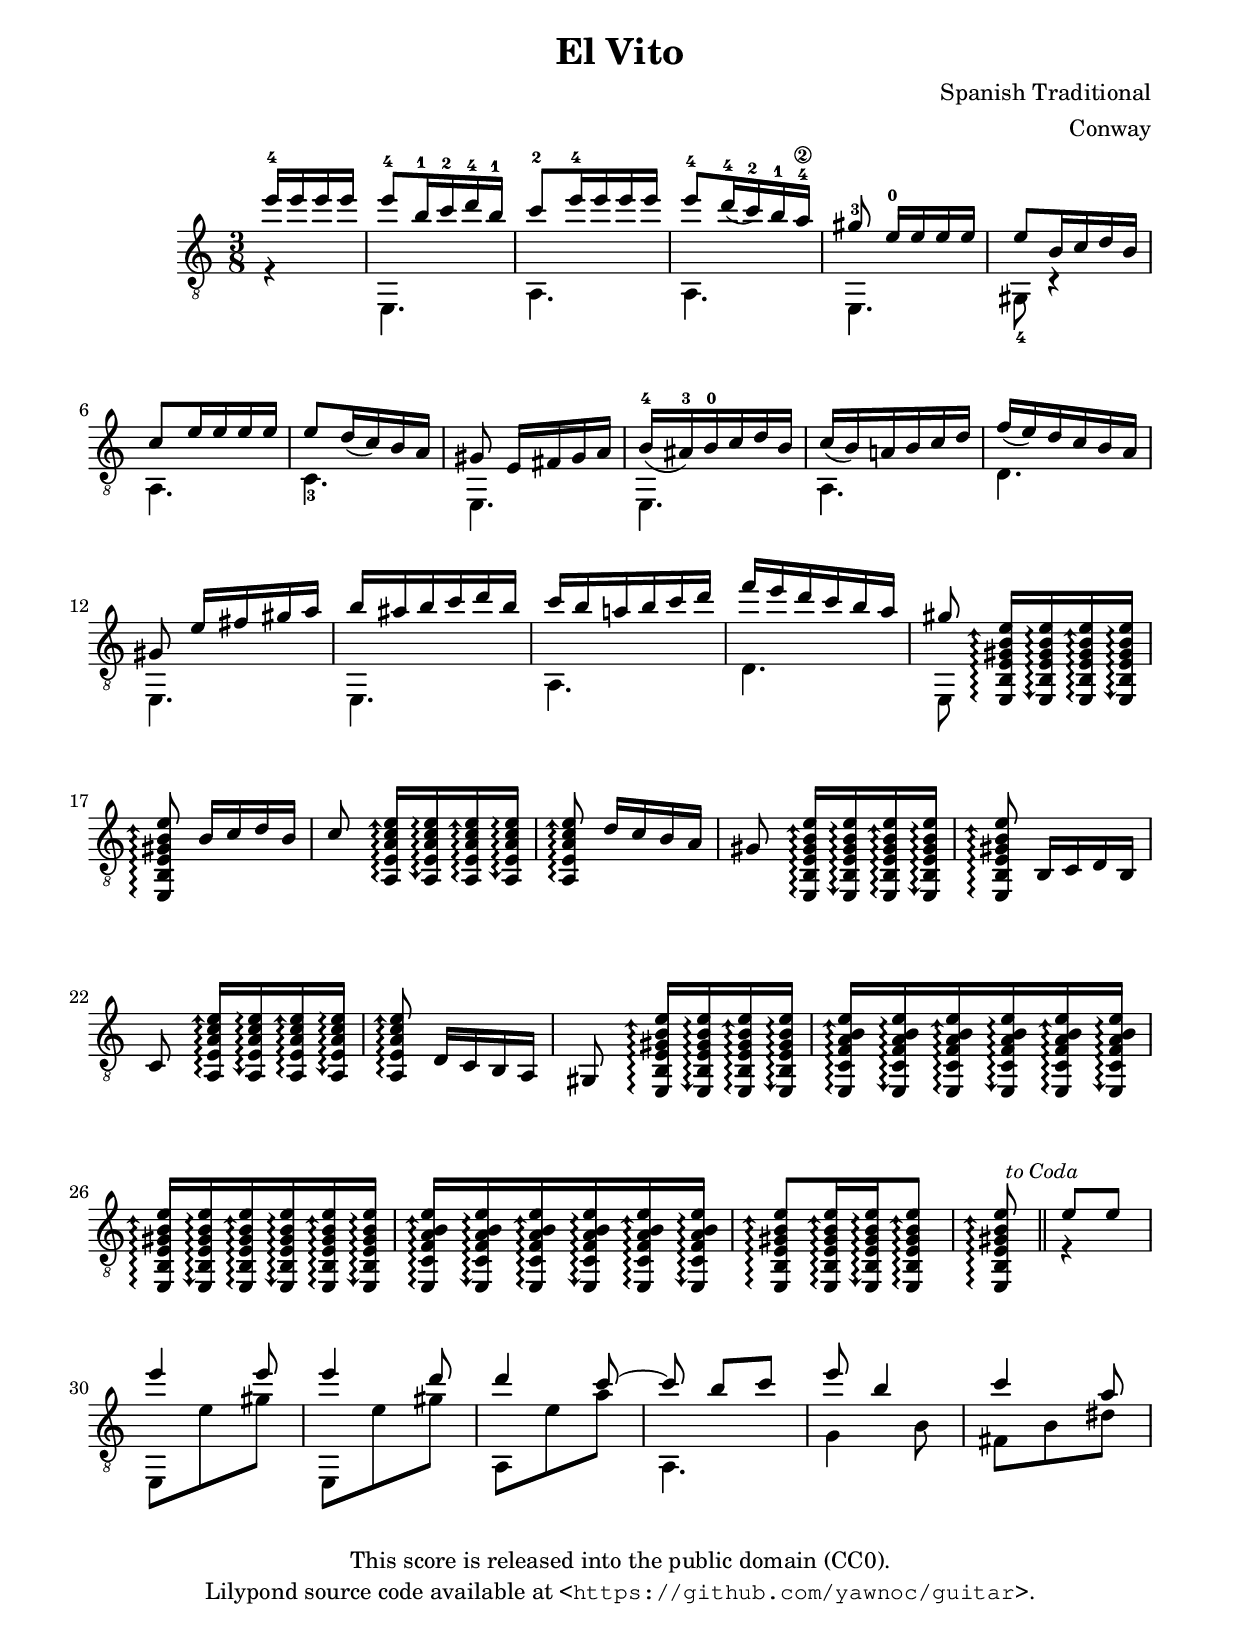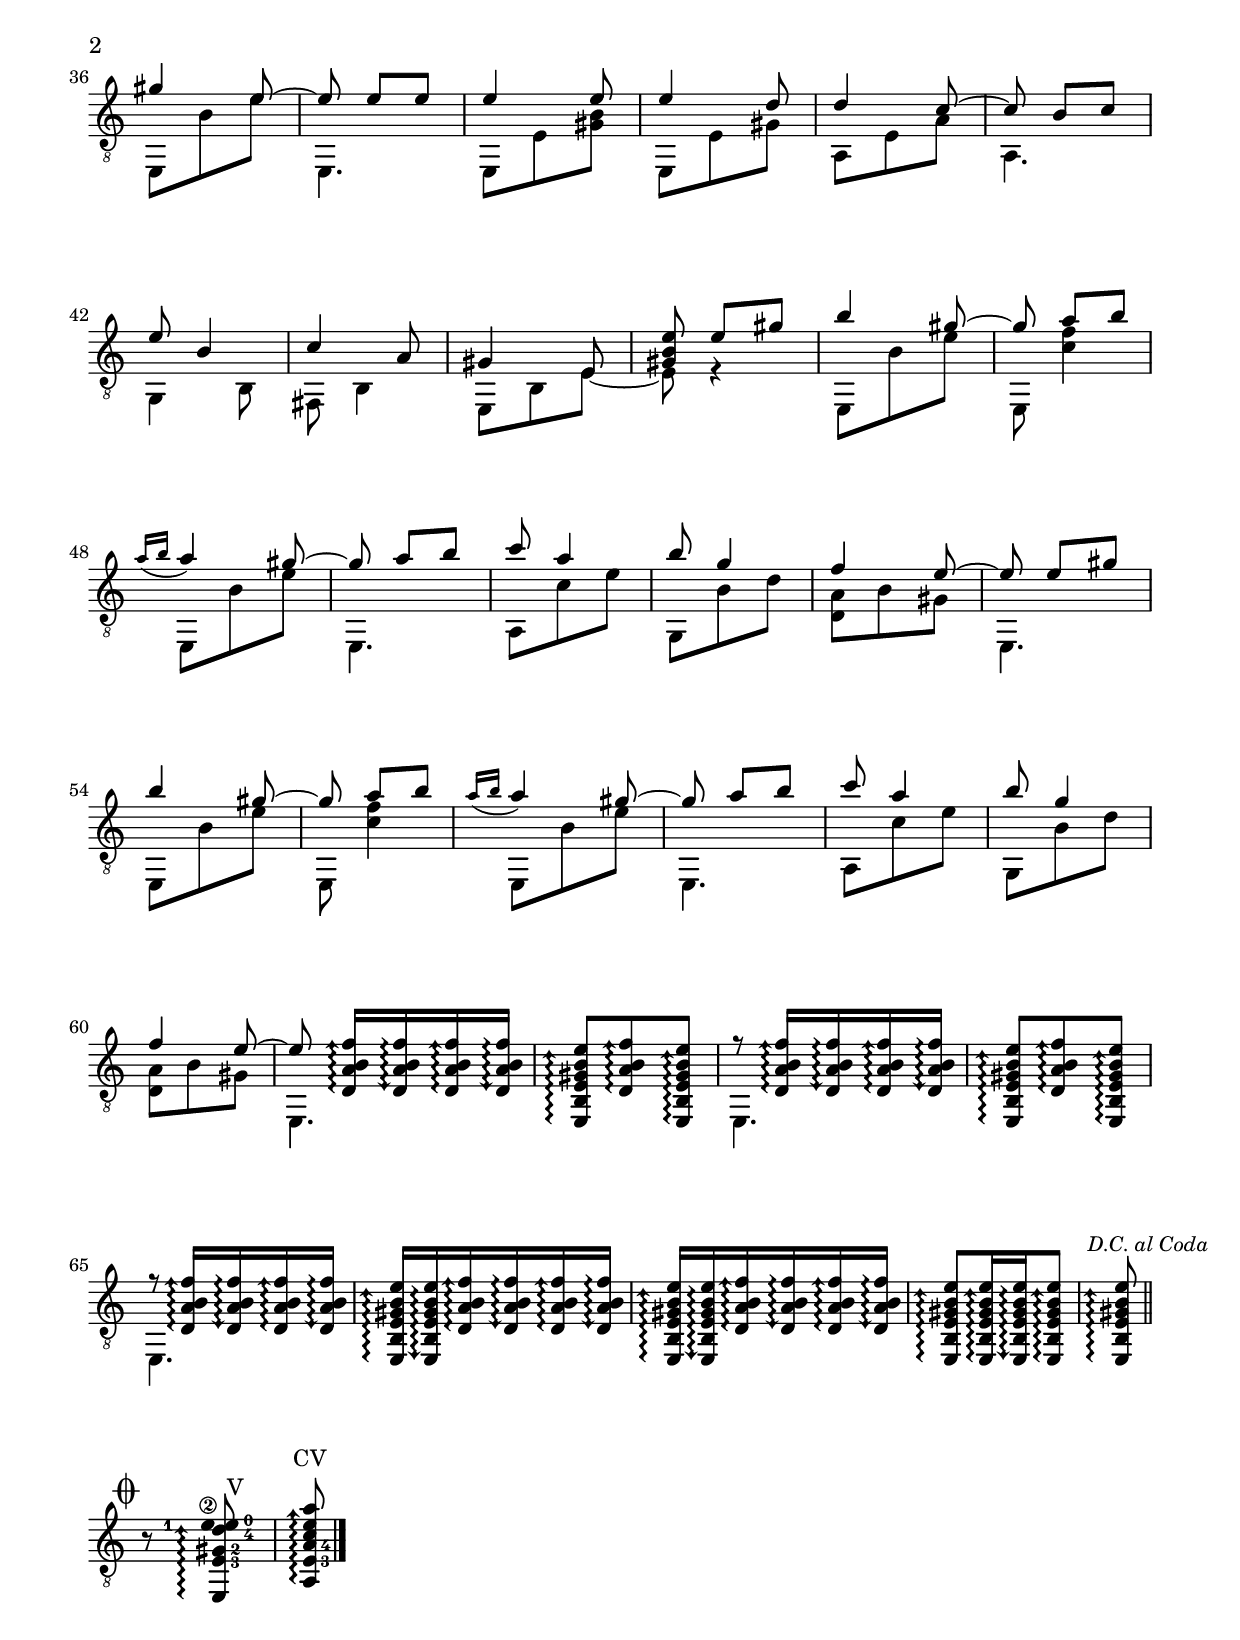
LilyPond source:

\version "2.18.2"


%%%%%%%%%%%%%%%%%%%%%%%%%%%%%%%%%%%%%%%%%%%%%%%%%%%%%%%%%%%%%%%%
% General
%%%%%%%%%%%%%%%%%%%%%%%%%%%%%%%%%%%%%%%%%%%%%%%%%%%%%%%%%%%%%%%%

\paper {
  top-margin = 1.5\cm
  left-margin = 1.5\cm
  right-margin = 1.5\cm
  bottom-margin = 1.5\cm
  ragged-last-bottom = ##f
  footnote-separator-markup = \markup { \vspace #1.5 }
}

globalSettings = {
  \accidentalStyle modern
  \compressFullBarRests
  \mergeDifferentlyHeadedOn
  \mergeDifferentlyDottedOn
  \numericTimeSignature
  \pointAndClickOff
  \override TextScript.extra-offset = #'(0 . 0.7)
  \override Score.FootnoteItem.annotation-line = ##f
}

origin-url = "https://github.com/yawnoc/guitar"

\header {
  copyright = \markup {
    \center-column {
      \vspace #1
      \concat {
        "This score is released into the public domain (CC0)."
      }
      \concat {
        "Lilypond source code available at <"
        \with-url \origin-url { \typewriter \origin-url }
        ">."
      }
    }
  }
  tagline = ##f
}

triplet = #(define-music-function
  (parser location music) (ly:music?)
  #{
    \tuplet 3/2 { $music }
  #}
)

tripletDuple = #(define-music-function
  (parser location music) (ly:music?)
  #{
    \tuplet 6/4 { $music }
  #}
)

overrideBeamedStemLengths = #(define-scheme-function
  (parser location lengths) (list?)
  #{
    \override Stem.details.beamed-lengths = $lengths
  #}
)
revertBeamedStemLengths = { \revert Stem.details.beamed-lengths }

overrideBeamVerticalPositions = #(define-scheme-function
  (parser location positions) (pair?)
  #{
    \override Beam.positions = $positions
  #}
)

%%%%%%%%%%%%%%%%%%%%%%%%%%%%%%%%%%%%%%%%%%%%%%%%%%%%%%%%%%%%%%%%
% Semantic bar lines
%%%%%%%%%%%%%%%%%%%%%%%%%%%%%%%%%%%%%%%%%%%%%%%%%%%%%%%%%%%%%%%%

barLineGoto = { \bar "||" }
barLineKeyChange = { \bar "||" }
barLineEnd = { \bar "|." }

%%%%%%%%%%%%%%%%%%%%%%%%%%%%%%%%%%%%%%%%%%%%%%%%%%%%%%%%%%%%%%%%
% Guitar notation
%%%%%%%%%%%%%%%%%%%%%%%%%%%%%%%%%%%%%%%%%%%%%%%%%%%%%%%%%%%%%%%%

stringNumbersAbove = { \set stringNumberOrientations = #'(up) }
stringNumbersBelow = { \set stringNumberOrientations = #'(down) }

fingeringAbove = { \set fingeringOrientations = #'(up) }
fingeringBelow = { \set fingeringOrientations = #'(down) }
fingeringAleft = { \set fingeringOrientations = #'(left) }
fingeringAright = { \set fingeringOrientations = #'(right) }

startGraceMusic = {
  <>(
  \override Fingering.font-size = -6
}
stopGraceMusic = {
  \revert Fingering.font-size
  <>)
}

overrideHorizontalShift = #(define-scheme-function
  (parser location distance) (number?)
  #{
    \override NoteColumn.force-hshift = $distance
  #}
)
revertHorizontalShift = { \revert NoteColumn.force-hshift }

barreSpan = #(define-music-function
  (parser location label offsetPair music)
  (string? (pair? (cons 0 0)) ly:music?)
  (let
    (
      (elements (extract-named-music music '(NoteEvent EventChord)))
    )
    (if
      (pair? elements)
      (let
        (
          (first-element (first elements))
          (last-element (last elements))
        )
        (set!
          (ly:music-property first-element 'articulations)
          (cons
            (make-music 'TextSpanEvent 'span-direction -1)
            (ly:music-property first-element 'articulations)
          )
        )
        (set!
          (ly:music-property last-element 'articulations)
          (cons
            (make-music 'TextSpanEvent 'span-direction 1)
            (ly:music-property last-element 'articulations)
          )
        )
      )
    )
  )
  #{
    \once \override TextSpanner.font-shape = #'upright
    \once \override TextSpanner.style = #'line
    \once \override TextSpanner.extra-offset = #offsetPair
    \once \override TextSpanner.bound-details = #`(
      (left
        (text . ,#{ \markup { \raise #-0.7 { #label \hspace #0.7 }} #})
        (Y . 0)
        (padding . -0.8)
        (attach-dir . -2)
      )
      (right
        (text . ,#{ \markup { \draw-line #'(0 . -1.3) } #}) ;; draw hook
        (Y . 0)
        (padding . -0.5)
        (attach-dir . 2)
      )
    )
    \once \override TextSpanner #'after-line-breaking = #(lambda (grob)
      (let*
        (
          (originalGrob (ly:grob-original grob))
          (splitGrobs (ly:spanner-broken-into originalGrob))
        )
        (if
          (and
            (>= (length splitGrobs) 2)
            (not (eq? (car (last-pair splitGrobs)) grob))
          )
          (begin
            (ly:grob-set-nested-property! grob
              '(bound-details right text)
              #{ \markup { \draw-line #'(0 . 0) } #} ;; suppress draw hook
            )
            (ly:grob-set-property! grob
              'extra-offset
              (cons
                (car offsetPair)
                (+ (cdr offsetPair) 0.7) ;; correction for suppressed hook
              )
            )
            (ly:grob-set-nested-property! grob
              '(bound-details right padding)
              #'-3 ;; increase spanner length
            )
          )
        )
      )
    )
    $music
  #}
)

barre = #(define-scheme-function
  (parser location label) (string?)
  #{
    \markup {
      \center-align {
        \hspace #0.7
        $label
      }
    }
  #}
)

nudgeNextBarre = #(define-scheme-function
  (parser location distance) (number?)
  #{
    \once \override TextScript.X-offset = $distance
  #}
)

position = #(define-scheme-function
  (parser location label) (string?)
  #{
    \markup {
      \center-align {
        \hspace #0.5
        $label
      }
    }
  #}
)

#(define-markup-command
  (markupString layout properties stringNumber) (markup?)
  (interpret-markup layout properties
    #{
      \markup \circle { \bold #stringNumber }
    #}
  )
)

#(define-markup-command
  (resonatesOn layout properties note stringNumber) (markup? markup?)
  (interpret-markup layout properties
    #{
      \markup { #note "resonates on" \markupString #stringNumber }
    #}
  )
)

%%%%%%%%%%%%%%%%%%%%%%%%%%%%%%%%%%%%%%%%%%%%%%%%%%%%%%%%%%%%%%%%
% Goto statements
%%%%%%%%%%%%%%%%%%%%%%%%%%%%%%%%%%%%%%%%%%%%%%%%%%%%%%%%%%%%%%%%

overrideGotoVisibility = {
  \once \override Score.RehearsalMark #'break-visibility = #'#(#t #t #f)
}

makeGotoMark = #(define-scheme-function
  (parser location label) (string?)
  #{
    \mark \markup { \small \italic $label }
  #}
)

simultaneousMarkSeparator = {
  \cadenzaOn
    s1073741824 % stupid, but works
  \cadenzaOff
}

coda = {
  \overrideGotoVisibility
  \mark \markup { \musicglyph #"scripts.coda" }
}

fine = {
  \overrideGotoVisibility
  \makeGotoMark Fine
}

dcAlCoda = {
  \overrideGotoVisibility
  \makeGotoMark "D.C. al Coda"
}

dcAlFine = {
  \overrideGotoVisibility
  \makeGotoMark "D.C. al Fine"
}

toCoda = {
  \overrideGotoVisibility
  \makeGotoMark "to Coda"
}



\header {
  title = "El Vito"
  composer = "Spanish Traditional"
  arranger = "Conway"
}


\paper {
  systems-per-page = 7
  ragged-last = ##t
}


initialSignatures = {
  \clef "treble_8"
  \key a \minor
  \time 3/8
}


highVoiceMusic = {
  
  \globalSettings
  
  % Main theme high
  \partial 4
  \relative c'' {
    \fingeringAbove
    <e-4>16 e e e |
    <e-4>8 <b-1>16 <c-2> <d-4> <b-1> |
    <c-2>8 <e-4>16 e e e |
    <e-4>8 <d-4>16_( <c-2>) <b-1> <a-4 \2> |
    <gis-3>8
  }
  
  % Main theme low
  \barNumberCheck #4
  \relative c' {
    <e-0>16[ e e e] |
    e8 b16 c d b |
    c8 e16 e e e |
    e8 d16_( c) b a |
    gis8
  }
  
  % Scale run low
  \barNumberCheck #8
  \relative c {
    e16[ fis gis a] |
    <b-4>_( <ais-3>) <b-0> c d b |
    c_( b) a b c d |
    f_( e) d c b a |
    gis8
  }
  
  % Scale run high
  \barNumberCheck #12
  \relative c' {
    e16[ fis gis a] |
    b ais b c d b |
    c b a b c d |
    f e d c b a |
    gis8
  }
  
  % Strummed main theme high
  \barNumberCheck #16
  \relative c' {
    \arpeggioArrowUp
    <e b gis e b e,>16[ \arpeggio
      \arpeggioArrowDown
      <e b gis e b e,> \arpeggio
      \arpeggioArrowUp
      <e b gis e b e,> \arpeggio
      \arpeggioArrowDown
      <e b gis e b e,>] \arpeggio|
      \arpeggioArrowUp
    <e b gis e b e,>8 \arpeggio b16[ c d b] |
    c8
      \arpeggioArrowUp
      <e c a e a,>16[ \arpeggio
      \arpeggioArrowDown
      <e c a e a,> \arpeggio
      \arpeggioArrowUp
      <e c a e a,> \arpeggio
      \arpeggioArrowDown
      <e c a e a,>] \arpeggio
    \arpeggioArrowUp
    <e c a e a,>8 \arpeggio d16[ c b a] |
    gis8
  }
  
  % Strummed main theme low
  \barNumberCheck #20
  \relative c' {
    \arpeggioArrowUp
    <e b gis e b e,>16[ \arpeggio
      \arpeggioArrowDown
      <e b gis e b e,> \arpeggio
      \arpeggioArrowUp
      <e b gis e b e,> \arpeggio
      \arpeggioArrowDown
      <e b gis e b e,>] \arpeggio |
    \arpeggioArrowUp
    <e b gis e b e,>8 \arpeggio b,16[ c d b] |
    c8
      \arpeggioArrowUp
      <e' c a e a,>16[ \arpeggio
      \arpeggioArrowDown
      <e c a e a,> \arpeggio
      \arpeggioArrowUp
      <e c a e a,> \arpeggio
      \arpeggioArrowDown
      <e c a e a,>] \arpeggio
    \arpeggioArrowUp
    <e c a e a,>8 \arpeggio d,16[ c b a] |
    gis8
  }
  
  % Strummed interlude
  \barNumberCheck #24
  \relative c' {
    \arpeggioArrowUp
    <e b gis e b e,>16[ \arpeggio
      \arpeggioArrowDown
      <e b gis e b e,> \arpeggio
      \arpeggioArrowUp
      <e b gis e b e,> \arpeggio
      \arpeggioArrowDown
      <e b gis e b e,>] \arpeggio |
    \arpeggioArrowUp
    <e b a f c e,> \arpeggio
      \arpeggioArrowDown
      <e b a f c e,> \arpeggio
      \arpeggioArrowUp
      <e b a f c e,> \arpeggio
      \arpeggioArrowDown
      <e b a f c e,> \arpeggio
      \arpeggioArrowUp
      <e b a f c e,> \arpeggio
      \arpeggioArrowDown
      <e b a f c e,> \arpeggio |
    \arpeggioArrowUp
    <e b gis e b e,> \arpeggio
      \arpeggioArrowDown
      <e b gis e b e,> \arpeggio
      \arpeggioArrowUp
      <e b gis e b e,> \arpeggio
      \arpeggioArrowDown
      <e b gis e b e,> \arpeggio
      \arpeggioArrowUp
      <e b gis e b e,> \arpeggio
      \arpeggioArrowDown
      <e b gis e b e,> \arpeggio |
    \arpeggioArrowUp
    <e b a f c e,> \arpeggio
      \arpeggioArrowDown
      <e b a f c e,> \arpeggio
      \arpeggioArrowUp
      <e b a f c e,> \arpeggio
      \arpeggioArrowDown
      <e b a f c e,> \arpeggio
      \arpeggioArrowUp
      <e b a f c e,> \arpeggio
      \arpeggioArrowDown
      <e b a f c e,> \arpeggio |
    \arpeggioArrowUp
    <e b gis e b e,>8 \arpeggio
      <e b gis e b e,>16 \arpeggio
      \arpeggioArrowDown
      <e b gis e b e,> \arpeggio
      \arpeggioArrowUp
      <e b gis e b e,>8 \arpeggio |
    <e b gis e b e,>8 \arpeggio
      \bar "||" \toCoda
  }
  
  % Lyrical theme high
  \barNumberCheck #29
  \relative c' {
    e8 e |
    e'4 e8 |
    e4 d8 |
    d4 c8~ |
    c b[ c] |
    e b4 |
    c4 a8 |
    gis4 e8~ |
    e
  }
  
  % Lyrical theme low
  \barNumberCheck #37
  \relative c' {
    e8[ e] |
    e4 e8 |
    e4 d8 |
    d4 c8~ |
    c b[ c] |
    e b4 |
    c4 a8 |
    gis4 e8 |
    <gis b e>
  }
  
  % Bull-fighting theme
  \barNumberCheck 45
  \relative c' {
    e8[ gis] |
    b4 gis8~ |
    gis8 a[ b] |
    \grace { a16_( b } a4) gis8~ |
    gis8 a[ b] |
    c8 a4 |
    b8 g4 |
    f4 e8~ |
    e8
  }
  
  % Bull-fighting theme again
  \barNumberCheck 53
  \relative c' {
    e8[ gis] |
    b4 gis8~ |
    gis8 a[ b] |
    \grace { a16_( b } a4) gis8~ |
    gis8 a[ b] |
    c8 a4 |
    b8 g4 |
    f4 e8~ |
    e8
  }
  
  % Returning strummed interlude
  \barNumberCheck 61
  \relative c' {
    \arpeggioArrowUp
    <f b, a d,>16[ \arpeggio
      \arpeggioArrowDown
      <f b, a d,> \arpeggio
      \arpeggioArrowUp
      <f b, a d,> \arpeggio
      \arpeggioArrowDown
      <f b, a d,>] \arpeggio |
    \arpeggioArrowUp
    <e b gis e b e,>8 \arpeggio
      <f b, a d,> \arpeggio
      <e b gis e b e,> \arpeggio |
    r8
    \arpeggioArrowUp
      <f b, a d,>16 \arpeggio
      \arpeggioArrowDown
      <f b, a d,> \arpeggio
      \arpeggioArrowUp
      <f b, a d,> \arpeggio
      \arpeggioArrowDown
      <f b, a d,> \arpeggio |
    \arpeggioArrowUp
    <e b gis e b e,>8 \arpeggio
      <f b, a d,> \arpeggio
      <e b gis e b e,> \arpeggio |
    r8
    \arpeggioArrowUp
      <f b, a d,>16 \arpeggio
      \arpeggioArrowDown
      <f b, a d,> \arpeggio
      \arpeggioArrowUp
      <f b, a d,> \arpeggio
      \arpeggioArrowDown
      <f b, a d,> \arpeggio |
    \arpeggioArrowUp
    <e b gis e b e,>16 \arpeggio
      \arpeggioArrowDown
      <e b gis e b e,> \arpeggio
      \arpeggioArrowUp
      <f b, a d,> \arpeggio
      \arpeggioArrowDown
      <f b, a d,> \arpeggio
      \arpeggioArrowUp
      <f b, a d,> \arpeggio
      \arpeggioArrowDown
      <f b, a d,> \arpeggio |
    \arpeggioArrowUp
    <e b gis e b e,>16 \arpeggio
      \arpeggioArrowDown
      <e b gis e b e,> \arpeggio
      \arpeggioArrowUp
      <f b, a d,> \arpeggio
      \arpeggioArrowDown
      <f b, a d,> \arpeggio
      \arpeggioArrowUp
      <f b, a d,> \arpeggio
      \arpeggioArrowDown
      <f b, a d,> \arpeggio |
    \arpeggioArrowUp
    <e b gis e b e,>8 \arpeggio
      <e b gis e b e,>16 \arpeggio
      \arpeggioArrowDown
      <e b gis e b e,> \arpeggio
      \arpeggioArrowUp
      <e b gis e b e,>8 \arpeggio |
    <e b gis e b e,>8 \arpeggio
      \bar "||" \dcAlCoda
  }
  
  % Finishing chords
  \break
  \simultaneousMarkSeparator
  \coda
  \barNumberCheck 69
  \relative c' {
    \arpeggioArrowUp
    \textLengthOn
    b8\rest
      ^\markup \center-align { "     " }
    <<
      \fingeringAright
      \once \override Staff.AccidentalPlacement.right-padding = #-0.8
      \once \override Arpeggio.padding = #1
      \nudgeNextBarre #1.7
      {
        <e,, e'-3 gis!-2 d'-4 e-0> \arpeggio
          ^\position V
          ^\markup \center-align { "            " }
      }
        \\
      \fingeringAleft
      { \once \hide Stem <e''-1 \2> }
    >> |
    <a,, e'-3 a-4 c e a> \arpeggio
      ^\barre CV
      ^\markup \center-align { "       " }
    \textLengthOff
      \bar "|."
  }
  
}


lowVoiceMusic = {
  
  \globalSettings
  
  % Main theme high
  \partial 4
  \relative c, {
    r4 |
    e4. |
    a |
    a |
    e |
  }
  
  % Main theme low
  \barNumberCheck #5
  \relative c {
    \fingeringBelow
    <gis-4>8 r4 |
    a4. |
    <c-3> |
    e, |
  }
  
  % Scale run low
  \barNumberCheck #9
  \relative c, {
    e4. |
    a |
    d |
    e, |
  }
  
  % Scale run high
  \barNumberCheck #13
  \relative c, {
    e4. |
    a |
    d |
    e,8
  }
  
  % Strummed main theme high
  \barNumberCheck #16
  {
    s4 |
    s4. * 3 |
    s8
  }
  
  % Strummed main theme low
  \barNumberCheck #20
  {
    s4 |
    s4. * 3 |
    s8
  }
  
  % Strummed interlude
  \barNumberCheck #24
  {
    s4 |
    s4. * 4 |
    s8
  }
  
  % Lyrical theme high
  \barNumberCheck #29
  \relative c, {
    r4 |
    e8 e'' gis |
    e,, e'' gis |
    a,, e'' a |
    a,,4. |
    g'4 b8 |
    fis b dis |
    e,, b'' e |
    e,,4. |
  }
  
  % Lyrical theme low
  \barNumberCheck #38
  \relative c, {
    e8 e' <gis b> |
    e, e' gis |
    a, e' a |
    a,4. |
    g4 b8 |
    fis8 b4 |
    e,8 b' e~ |
    e
  }
  
  % Bull-fighting theme
  \barNumberCheck 45
  \relative c, {
    r4 |
    e8 b'' e |
    e,, <c'' f>4 |
    e,,8 b'' e |
    e,,4. |
    a8 c' e |
    g,, b' d |
    <a d,> b gis |
    e,4. |
  }
  
  % Bull-fighting theme again
  \barNumberCheck 54
  \relative c, {
    e8 b'' e |
    e,, <c'' f>4 |
    e,,8 b'' e |
    e,,4. |
    a8 c' e |
    g,, b' d |
    <a d,> b gis |
    e,4. |
  }
  
  % Returning strummed interlude
  \barNumberCheck 62
  \relative c, {
    s4. |
    e4. |
    s4. |
    e4. |
    s4. * 3 |
    s8
  }
  
}


allMusic = {
  \initialSignatures
  <<
    << \highVoiceMusic >>
      \\
    << \lowVoiceMusic >>
  >>
}


\score {
  \allMusic
}
